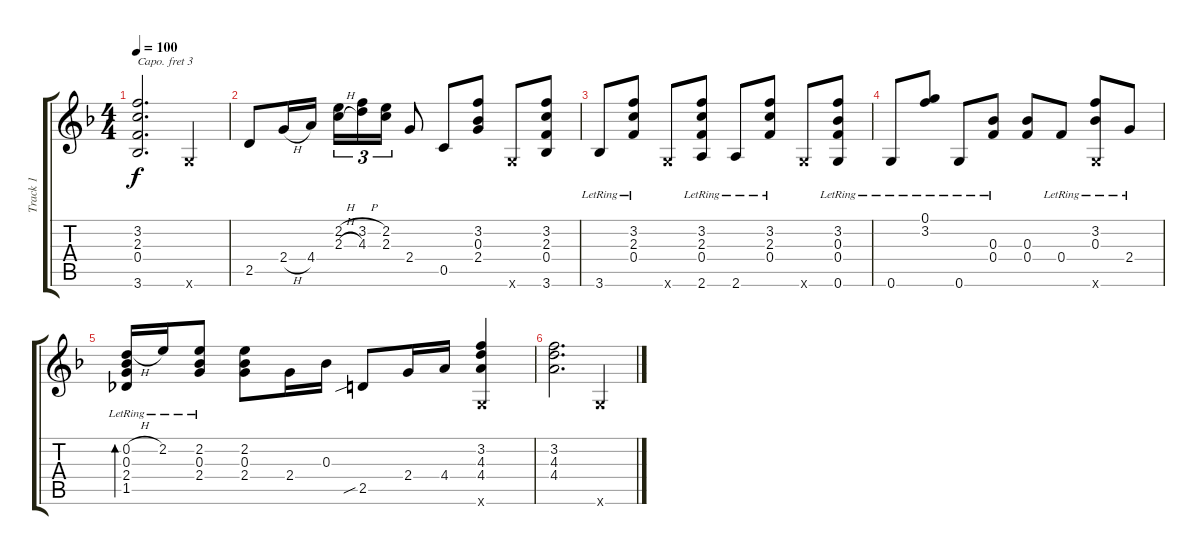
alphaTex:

\track ("Track 1" "Track 1") {instrument acousticguitarnylon}
\staff {score tabs}
\capo 3
\tuning (E4 B3 G3 D3 A2 E2) {hide}
\ts (4 4)
\tempo 100
\clef g2
\ks f
(3.2 2.3 0.4 3.6).2{d dy f} 0.6{x}.4 |
2.5.8 2.4{h}.16 4.4.16 (2.2{h} 2.3{h}).16{tu (3 2)} (3.2{h} 4.3).16{tu (3 2)} (2.2 2.3).16{tu (3 2)} 2.4.8 0.5.8 (3.2 0.3 2.4).8 0.6{x}.8 (3.2 2.3 0.4 3.6).8 |
3.6{lr}.8 (3.2{lr} 2.3{lr} 0.4{lr}).8 0.6{x}.8 (3.2{lr} 2.3{lr} 0.4{lr} 2.6{lr}).8 2.6{lr}.8 (3.2{lr} 2.3{lr} 0.4{lr}).8 0.6{x}.8 (3.2{lr} 0.3{lr} 0.4{lr} 0.6{lr}).8 |
0.6{lr}.8 (0.1{lr} 3.2{lr}).8 0.6{lr}.8 (0.3{lr} 0.4{lr}).8 (0.3 0.4).8 0.4{lr}.8 (3.2{lr} 0.3{lr} 0.6{x}).8 2.4{lr}.8 |
(0.2{h lr} 0.3{lr} 2.4{lr} 1.5{lr}).16{bd 60} 2.2{lr}.16 (2.2{lr} 0.3{lr} 2.4{lr}).8 (2.2 0.3 2.4).8 2.4.16 0.3.16 2.5{sib}.8 2.4.16 4.4.16 (3.2 4.3 4.4 0.6{x}).4 |
(3.2 4.3 4.4).2{d} 0.6{x}.4
